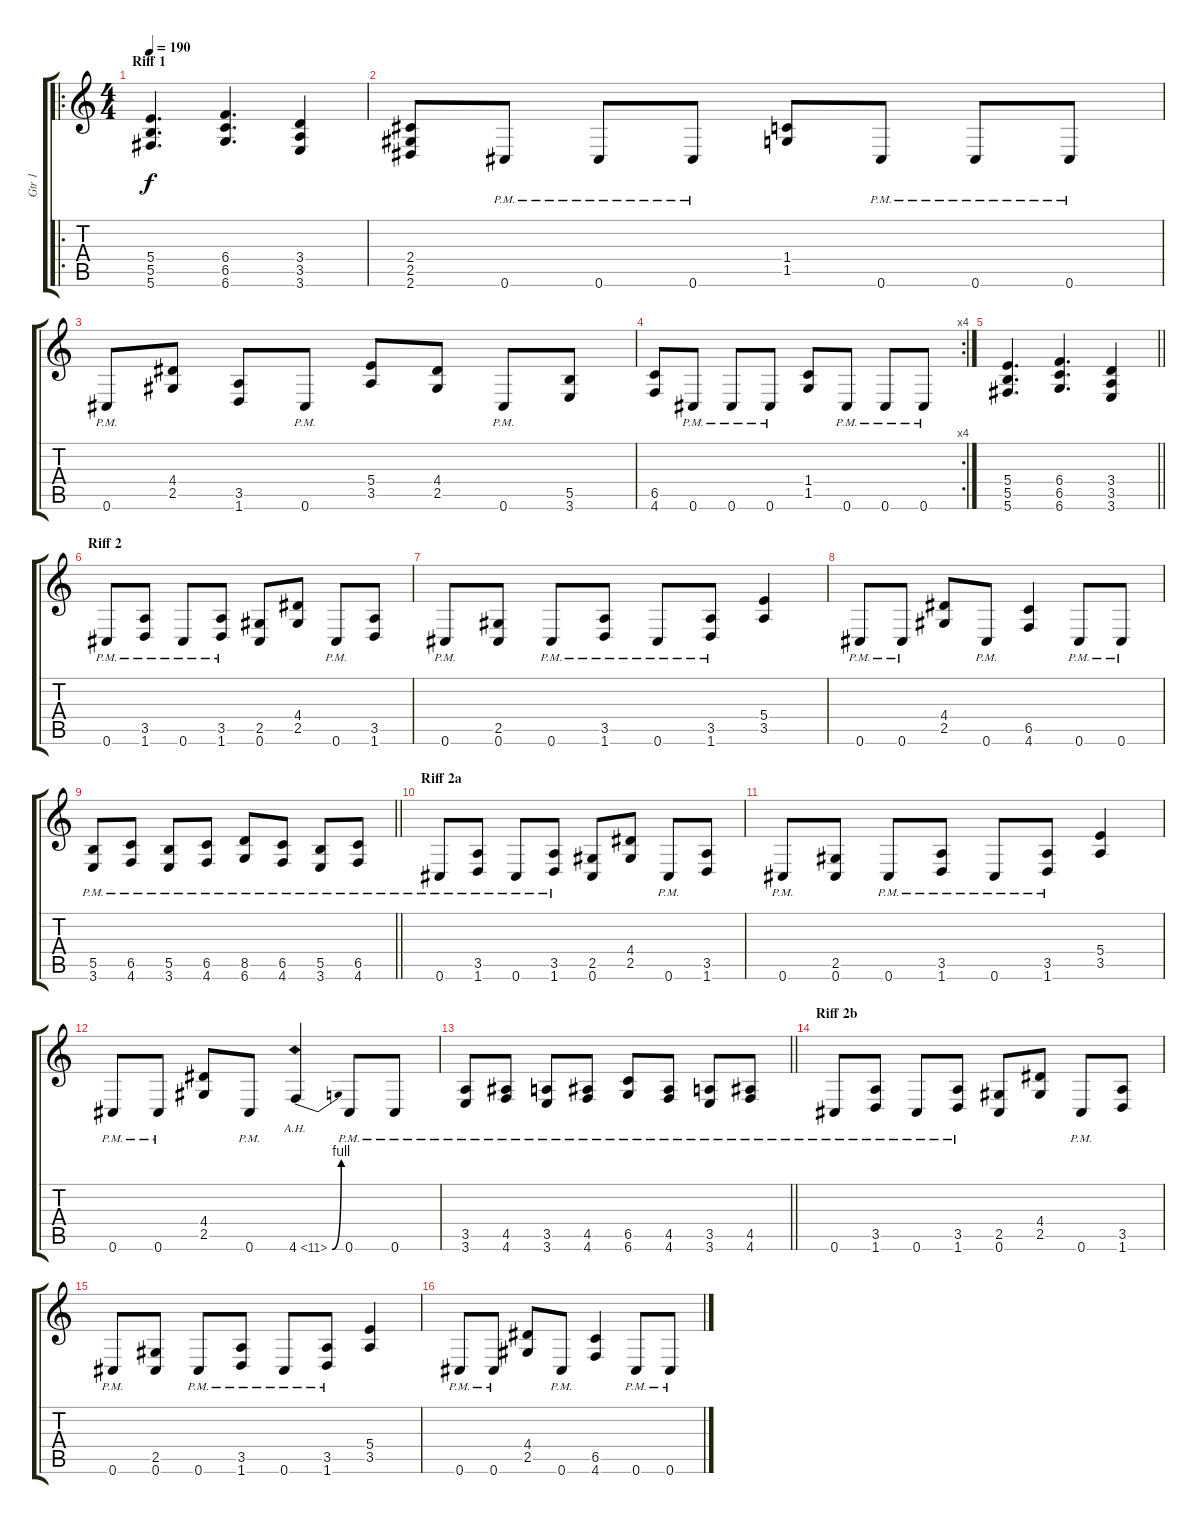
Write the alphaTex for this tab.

\track ("Gtr 1" "Gtr 1") {instrument overdrivenguitar}
\staff {score tabs}
\tuning (Db4 Ab3 E3 B2 Gb2 Db2) {hide}
\ro
\ts (4 4)
\section ("" "Riff 1")
\tempo 190
\clef g2
\ks c
(5.4 5.5 5.6).4{d dy f instrument overdrivenguitar} (6.4 6.5 6.6).4{d} (3.4 3.5 3.6).4 |
(2.4 2.5 2.6).8 0.6{pm}.8 0.6{pm}.8 0.6{pm}.8 (1.4 1.5).8 0.6{pm}.8 0.6{pm}.8 0.6{pm}.8 |
0.6{pm}.8 (4.4 2.5).8 (3.5 1.6).8 0.6{pm}.8 (5.4 3.5).8 (4.4 2.5).8 0.6{pm}.8 (5.5 3.6).8 |
\rc 4
(6.5 4.6).8 0.6{pm}.8 0.6{pm}.8 0.6{pm}.8 (1.4 1.5).8 0.6{pm}.8 0.6{pm}.8 0.6{pm}.8 |
\barLineRight lightlight
(5.4 5.5 5.6).4{d} (6.4 6.5 6.6).4{d} (3.4 3.5 3.6).4 |
\section ("" "Riff 2")
0.6{pm}.8 (3.5{pm} 1.6{pm}).8 0.6{pm}.8 (3.5{pm} 1.6{pm}).8 (2.5 0.6).8 (4.4 2.5).8 0.6{pm}.8 (3.5 1.6).8 |
0.6{pm}.8 (2.5 0.6).8 0.6{pm}.8 (3.5{pm} 1.6{pm}).8 0.6{pm}.8 (3.5{pm} 1.6{pm}).8 (5.4 3.5).4 |
0.6{pm}.8 0.6{pm}.8 (4.4 2.5).8 0.6{pm}.8 (6.5 4.6).4 0.6{pm}.8 0.6{pm}.8 |
\barLineRight lightlight
(5.5{pm} 3.6{pm}).8 (6.5{pm} 4.6{pm}).8 (5.5{pm} 3.6{pm}).8 (6.5{pm} 4.6{pm}).8 (8.5{pm} 6.6{pm}).8 (6.5{pm} 4.6{pm}).8 (5.5{pm} 3.6{pm}).8 (6.5{pm} 4.6{pm}).8 |
\section ("" "Riff 2a")
0.6{pm}.8 (3.5{pm} 1.6{pm}).8 0.6{pm}.8 (3.5{pm} 1.6{pm}).8 (2.5 0.6).8 (4.4 2.5).8 0.6{pm}.8 (3.5 1.6).8 |
0.6{pm}.8 (2.5 0.6).8 0.6{pm}.8 (3.5{pm} 1.6{pm}).8 0.6{pm}.8 (3.5{pm} 1.6{pm}).8 (5.4 3.5).4 |
0.6{pm}.8 0.6{pm}.8 (4.4 2.5).8 0.6{pm}.8 4.6{be (bend 0 0 60 4) ah 7}.4 0.6{pm}.8 0.6{pm}.8 |
\barLineRight lightlight
(3.5{pm} 3.6{pm}).8 (4.5{pm} 4.6{pm}).8 (3.5{pm} 3.6{pm}).8 (4.5{pm} 4.6{pm}).8 (6.5{pm} 6.6{pm}).8 (4.5{pm} 4.6{pm}).8 (3.5{pm} 3.6{pm}).8 (4.5{pm} 4.6{pm}).8 |
\section ("" "Riff 2b")
0.6{pm}.8 (3.5{pm} 1.6{pm}).8 0.6{pm}.8 (3.5{pm} 1.6{pm}).8 (2.5 0.6).8 (4.4 2.5).8 0.6{pm}.8 (3.5 1.6).8 |
0.6{pm}.8 (2.5 0.6).8 0.6{pm}.8 (3.5{pm} 1.6{pm}).8 0.6{pm}.8 (3.5{pm} 1.6{pm}).8 (5.4 3.5).4 |
0.6{pm}.8 0.6{pm}.8 (4.4 2.5).8 0.6{pm}.8 (6.5 4.6).4 0.6{pm}.8 0.6{pm}.8
